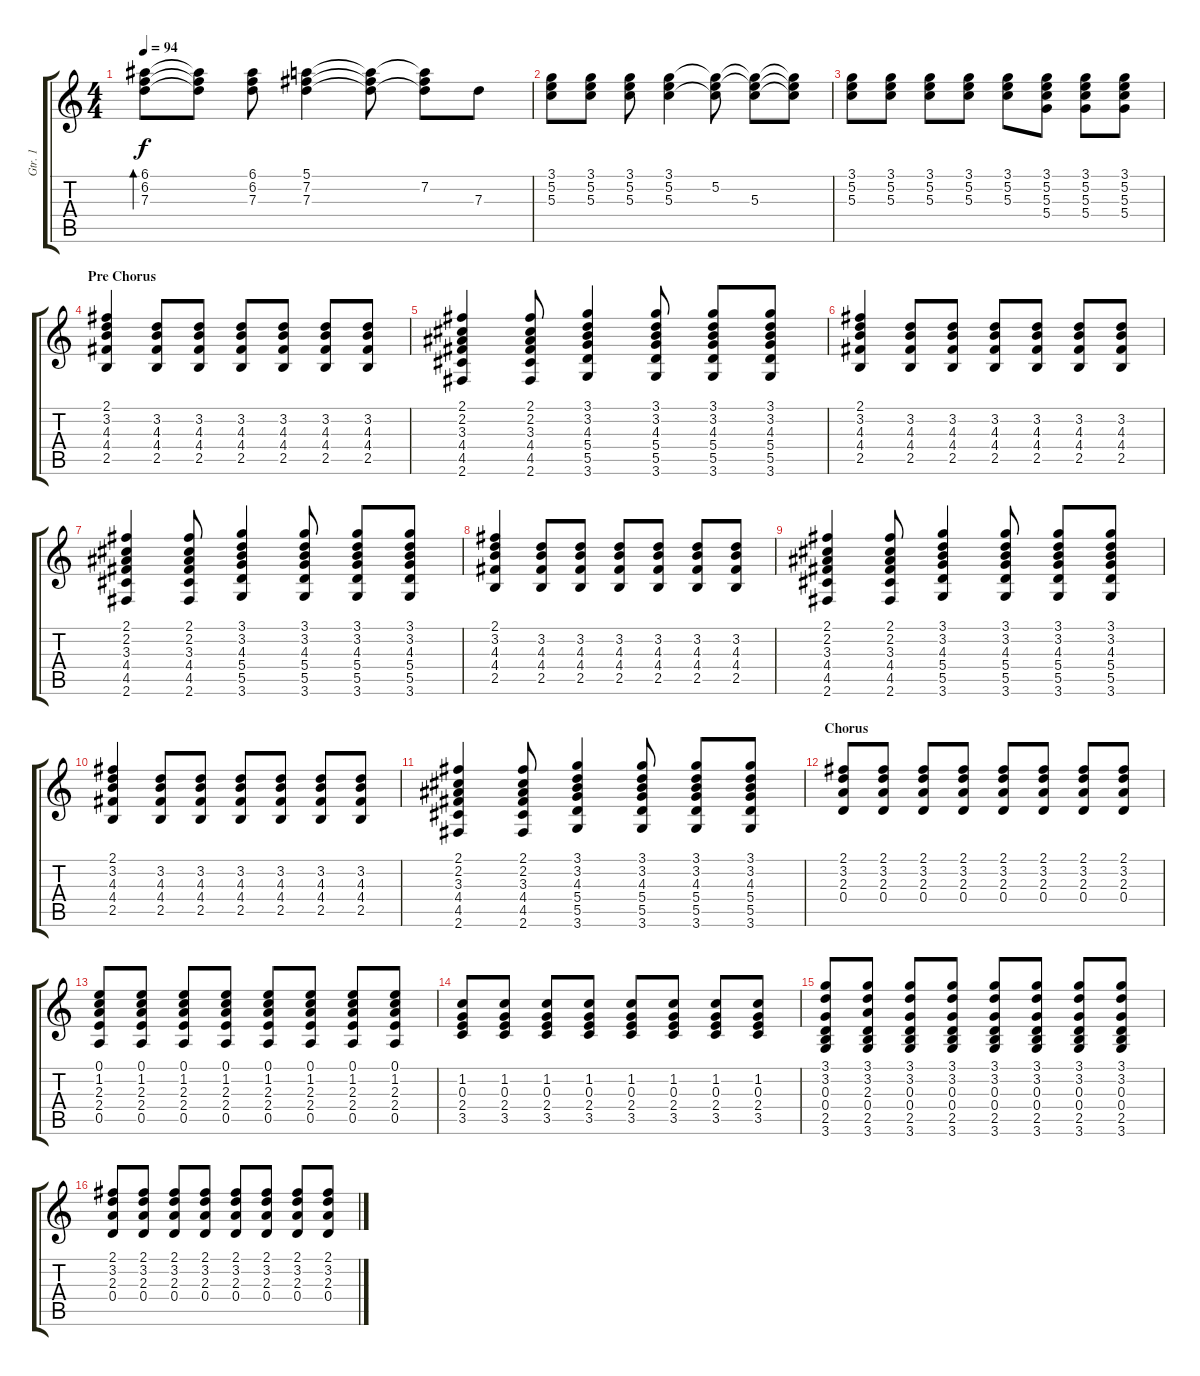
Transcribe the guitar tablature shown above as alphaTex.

\track ("Gtr. 1" "Gtr. 1") {instrument overdrivenguitar}
\staff {score tabs}
\tuning (E4 B3 G3 D3 A2 E2) {hide}
\ts (4 4)
\tempo 94
\clef g2
\ks c
(6.1 6.2 7.3).8{bd 240 dy f} (6.1{t} 6.2{t} 7.3{t}).8 (6.1 6.2 7.3).8 (5.1 7.2 7.3).4 (5.1{t} 7.2{t} 7.3{t}).8 (5.1{t} 7.2 7.3{t}).8 7.3.8 |
(3.1 5.2 5.3).8 (3.1 5.2 5.3).8 (3.1 5.2 5.3).8 (3.1 5.2 5.3).4 (3.1{t} 5.2 5.3{t}).8 (3.1{t} 5.2{t} 5.3).8 (3.1{t} 5.2{t} 5.3{t}).8 |
(3.1 5.2 5.3).8 (3.1 5.2 5.3).8 (3.1 5.2 5.3).8 (3.1 5.2 5.3).8 (3.1 5.2 5.3).8 (3.1 5.2 5.3 5.4).8 (3.1 5.2 5.3 5.4).8 (3.1 5.2 5.3 5.4).8 |
\section ("" "Pre Chorus")
(2.1 3.2 4.3 4.4 2.5).4 (3.2 4.3 4.4 2.5).8 (3.2 4.3 4.4 2.5).8 (3.2 4.3 4.4 2.5).8 (3.2 4.3 4.4 2.5).8 (3.2 4.3 4.4 2.5).8 (3.2 4.3 4.4 2.5).8 |
(2.1 2.2 3.3 4.4 4.5 2.6).4 (2.1 2.2 3.3 4.4 4.5 2.6).8 (3.1 3.2 4.3 5.4 5.5 3.6).4 (3.1 3.2 4.3 5.4 5.5 3.6).8 (3.1 3.2 4.3 5.4 5.5 3.6).8 (3.1 3.2 4.3 5.4 5.5 3.6).8 |
(2.1 3.2 4.3 4.4 2.5).4 (3.2 4.3 4.4 2.5).8 (3.2 4.3 4.4 2.5).8 (3.2 4.3 4.4 2.5).8 (3.2 4.3 4.4 2.5).8 (3.2 4.3 4.4 2.5).8 (3.2 4.3 4.4 2.5).8 |
(2.1 2.2 3.3 4.4 4.5 2.6).4 (2.1 2.2 3.3 4.4 4.5 2.6).8 (3.1 3.2 4.3 5.4 5.5 3.6).4 (3.1 3.2 4.3 5.4 5.5 3.6).8 (3.1 3.2 4.3 5.4 5.5 3.6).8 (3.1 3.2 4.3 5.4 5.5 3.6).8 |
(2.1 3.2 4.3 4.4 2.5).4 (3.2 4.3 4.4 2.5).8 (3.2 4.3 4.4 2.5).8 (3.2 4.3 4.4 2.5).8 (3.2 4.3 4.4 2.5).8 (3.2 4.3 4.4 2.5).8 (3.2 4.3 4.4 2.5).8 |
(2.1 2.2 3.3 4.4 4.5 2.6).4 (2.1 2.2 3.3 4.4 4.5 2.6).8 (3.1 3.2 4.3 5.4 5.5 3.6).4 (3.1 3.2 4.3 5.4 5.5 3.6).8 (3.1 3.2 4.3 5.4 5.5 3.6).8 (3.1 3.2 4.3 5.4 5.5 3.6).8 |
(2.1 3.2 4.3 4.4 2.5).4 (3.2 4.3 4.4 2.5).8 (3.2 4.3 4.4 2.5).8 (3.2 4.3 4.4 2.5).8 (3.2 4.3 4.4 2.5).8 (3.2 4.3 4.4 2.5).8 (3.2 4.3 4.4 2.5).8 |
(2.1 2.2 3.3 4.4 4.5 2.6).4 (2.1 2.2 3.3 4.4 4.5 2.6).8 (3.1 3.2 4.3 5.4 5.5 3.6).4 (3.1 3.2 4.3 5.4 5.5 3.6).8 (3.1 3.2 4.3 5.4 5.5 3.6).8 (3.1 3.2 4.3 5.4 5.5 3.6).8 |
\section ("" "Chorus")
(2.1 3.2 2.3 0.4).8 (2.1 3.2 2.3 0.4).8 (2.1 3.2 2.3 0.4).8 (2.1 3.2 2.3 0.4).8 (2.1 3.2 2.3 0.4).8 (2.1 3.2 2.3 0.4).8 (2.1 3.2 2.3 0.4).8 (2.1 3.2 2.3 0.4).8 |
(0.1 1.2 2.3 2.4 0.5).8 (0.1 1.2 2.3 2.4 0.5).8 (0.1 1.2 2.3 2.4 0.5).8 (0.1 1.2 2.3 2.4 0.5).8 (0.1 1.2 2.3 2.4 0.5).8 (0.1 1.2 2.3 2.4 0.5).8 (0.1 1.2 2.3 2.4 0.5).8 (0.1 1.2 2.3 2.4 0.5).8 |
(1.2 0.3 2.4 3.5).8 (1.2 0.3 2.4 3.5).8 (1.2 0.3 2.4 3.5).8 (1.2 0.3 2.4 3.5).8 (1.2 0.3 2.4 3.5).8 (1.2 0.3 2.4 3.5).8 (1.2 0.3 2.4 3.5).8 (1.2 0.3 2.4 3.5).8 |
(3.1 3.2 0.3 0.4 2.5 3.6).8 (3.1 3.2 2.3 0.4 2.5 3.6).8 (3.1 3.2 0.3 0.4 2.5 3.6).8 (3.1 3.2 0.3 0.4 2.5 3.6).8 (3.1 3.2 0.3 0.4 2.5 3.6).8 (3.1 3.2 0.3 0.4 2.5 3.6).8 (3.1 3.2 0.3 0.4 2.5 3.6).8 (3.1 3.2 0.3 0.4 2.5 3.6).8 |
(2.1 3.2 2.3 0.4).8 (2.1 3.2 2.3 0.4).8 (2.1 3.2 2.3 0.4).8 (2.1 3.2 2.3 0.4).8 (2.1 3.2 2.3 0.4).8 (2.1 3.2 2.3 0.4).8 (2.1 3.2 2.3 0.4).8 (2.1 3.2 2.3 0.4).8
